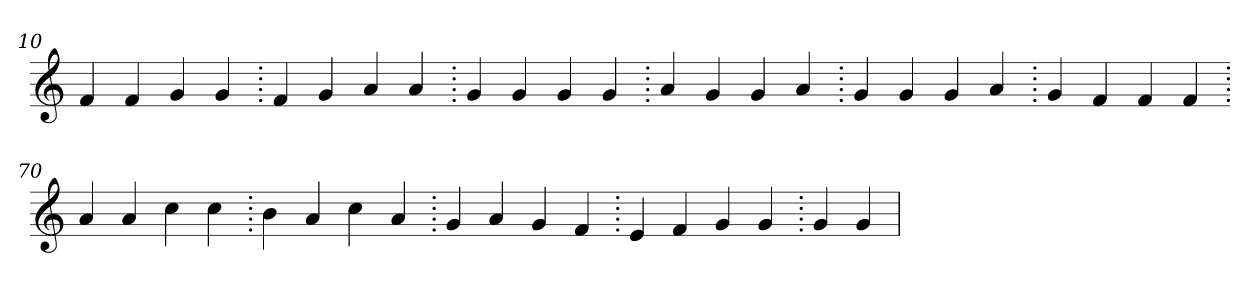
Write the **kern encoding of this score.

**kern
*part1
*staff1
*clefG2
=10.
4f
4f
4g
4g
=20.
4f
4g
4a
4a
=30.
4g
4g
4g
4g
=40.
4a
4g
4g
4a
=50.
4g
4g
4g
4a
=60.
4g
4f
4f
4f
=70.
4a
4a
4cc
4cc
=80.
4b
4a
4cc
4a
=90.
4g
4a
4g
4f
=100.
4e
4f
4g
4g
=110.
4g
4g
=
*-
